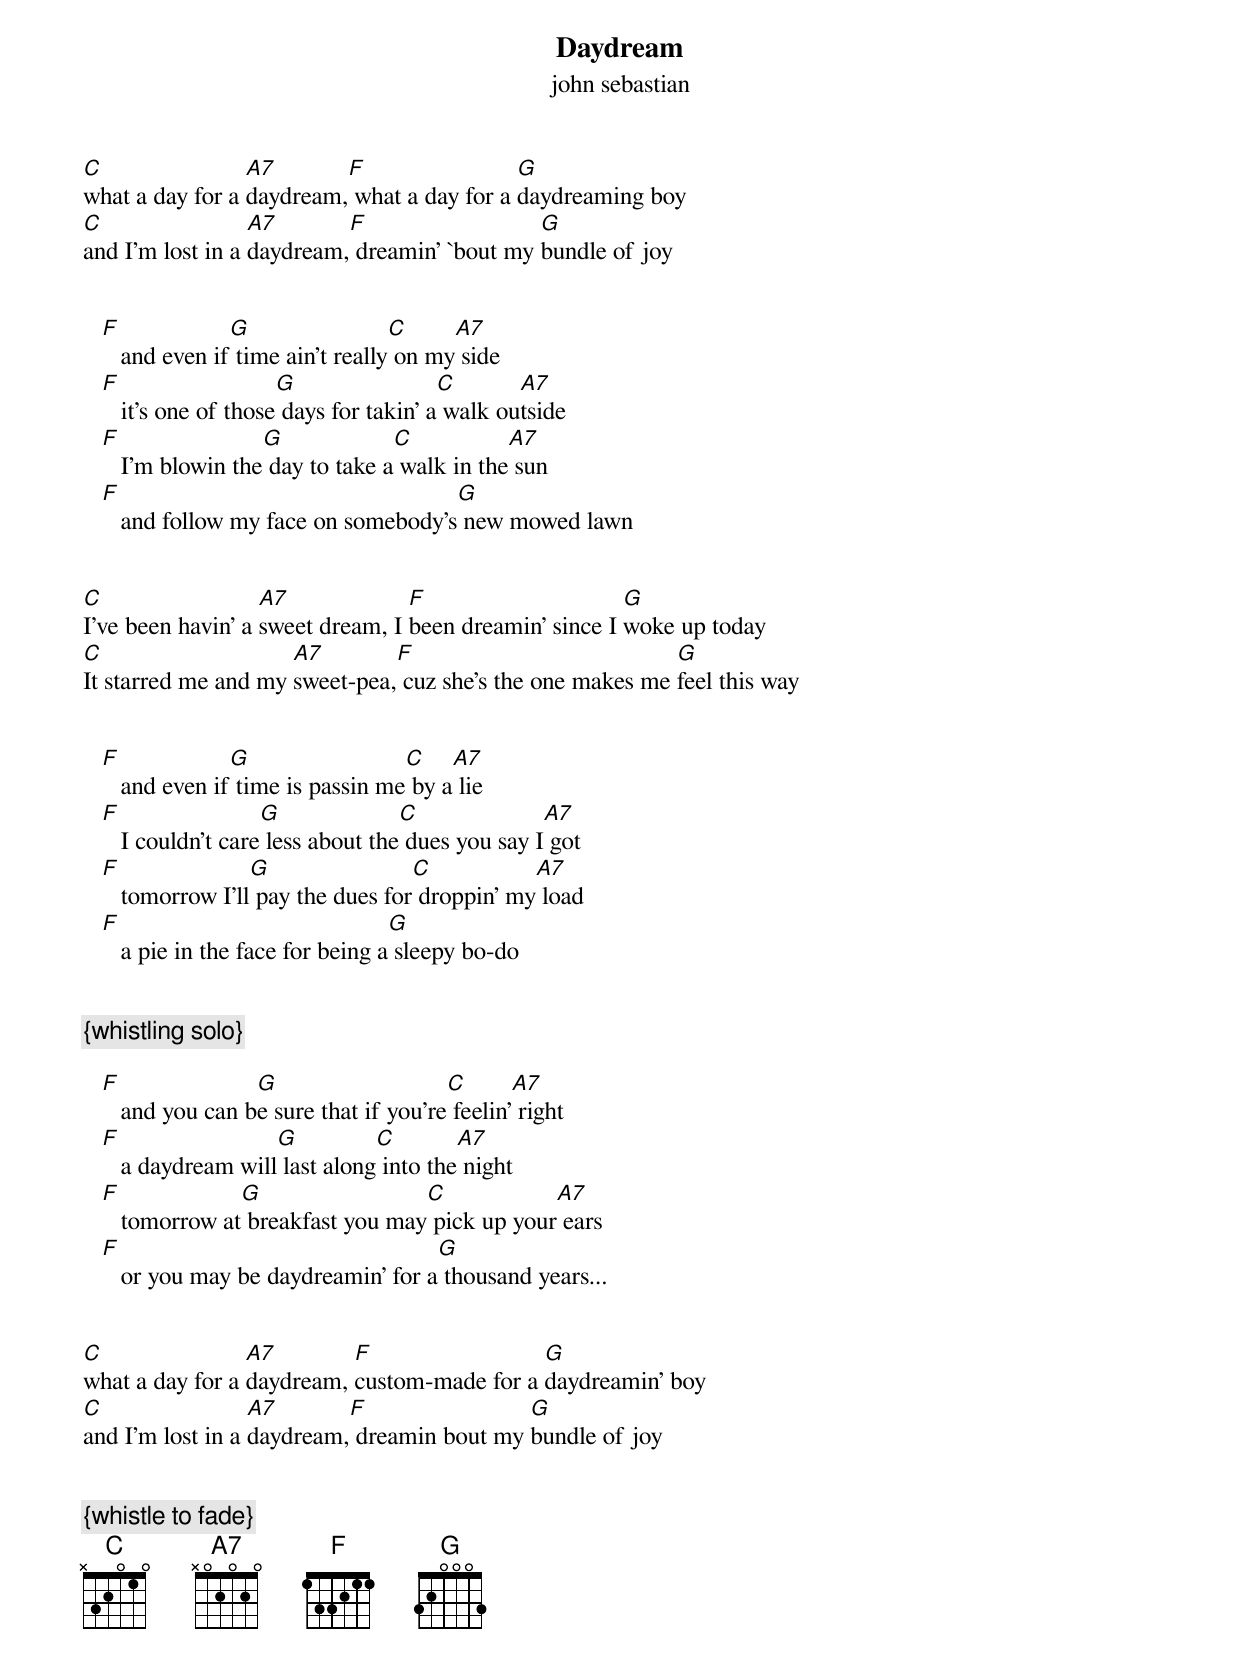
{title: Daydream}
{subtitle: john sebastian}
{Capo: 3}

[C]what a day for a [A7]daydream,[F] what a day for a [G]daydreaming boy
[C]and I'm lost in a [A7]daydream,[F] dreamin' `bout my [G]bundle of joy


   [F]   and even if[G] time ain't really[C] on my[A7] side
   [F]   it's one of those[G] days for takin' a[C] walk ou[A7]tside
   [F]   I'm blowin the[G] day to take a[C] walk in the[A7] sun
   [F]   and follow my face on somebody's[G] new mowed lawn


[C]I've been havin' a [A7]sweet dream, I [F]been dreamin' since I [G]woke up today
[C]It starred me and my [A7]sweet-pea,[F] cuz she's the one makes me [G]feel this way


   [F]   and even if[G] time is passin me[C] by a[A7] lie
   [F]   I couldn't care[G] less about the[C] dues you say I[A7] got
   [F]   tomorrow I'll[G] pay the dues for[C] droppin' my[A7] load
   [F]   a pie in the face for being a[G] sleepy bo-do


{c:{whistling solo}}

   [F]   and you can b[G]e sure that if you're[C] feelin'[A7] right
   [F]   a daydream will[G] last along[C] into the[A7] night
   [F]   tomorrow at[G] breakfast you may[C] pick up your[A7] ears
   [F]   or you may be daydreamin' for a[G] thousand years...


[C]what a day for a [A7]daydream, [F]custom-made for a [G]daydreamin' boy
[C]and I'm lost in a [A7]daydream,[F] dreamin bout my [G]bundle of joy


{c:{whistle to fade}}
